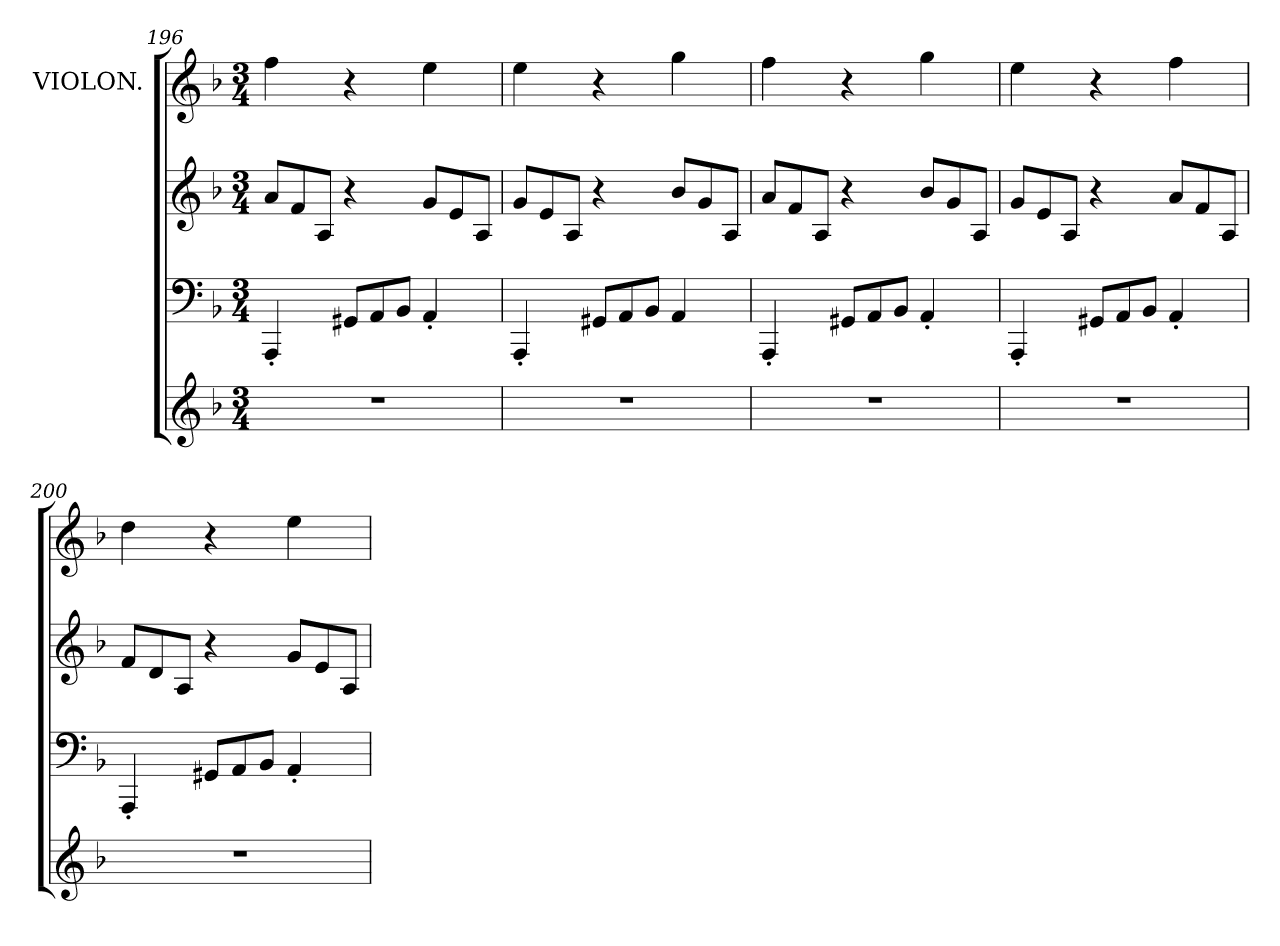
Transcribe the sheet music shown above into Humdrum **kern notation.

**kern	**kern	**kern	**kern
*part3	*part2	*part2	*part1
*staff4	*staff3	*staff2	*staff1
*	*	*	*I"VIOLON.
!!LO:LB:g=z
*clefG2	*clefF4	*clefG2	*clefG2
*k[b-]	*k[b-]	*k[b-]	*k[b-]
*F:	*F:	*F:	*F:
*M3/4	*M3/4	*M3/4	*M3/4
=196	=196	=196	=196
!LO:N:vis=1	!	!	!
*	*	*Xtuplet	*
2.r	4AAA'</	12a/L	4ff\
.	.	12f/	.
.	.	12A/J	.
*	*Xtuplet	*	*
.	12GG#X/L	4r	4r
.	12AA/	.	.
.	12BB-/J	.	.
.	4AA'</	12g/L	4ee\
.	.	12e/	.
.	.	12A/J	.
=197	=197	=197	=197
!LO:N:vis=1	!	!	!
2.r	4AAA'</	12g/L	4ee\
.	.	12e/	.
.	.	12A/J	.
.	12GG#X/L	4r	4r
.	12AA/	.	.
.	12BB-/J	.	.
.	4AA/	12b-/L	4gg\
.	.	12g/	.
.	.	12A/J	.
=198	=198	=198	=198
!LO:N:vis=1	!	!	!
2.r	4AAA'</	12a/L	4ff\
.	.	12f/	.
.	.	12A/J	.
.	12GG#X/L	4r	4r
.	12AA/	.	.
.	12BB-/J	.	.
.	4AA'</	12b-/L	4gg\
.	.	12g/	.
.	.	12A/J	.
=199	=199	=199	=199
!LO:N:vis=1	!	!	!
2.r	4AAA'</	12g/L	4ee\
.	.	12e/	.
.	.	12A/J	.
.	12GG#X/L	4r	4r
.	12AA/	.	.
.	12BB-/J	.	.
.	4AA'</	12a/L	4ff\
.	.	12f/	.
.	.	12A/J	.
=200	=200	=200	=200
!LO:N:vis=1	!	!	!
2.r	4AAA'</	12f/L	4dd\
.	.	12d/	.
.	.	12A/J	.
.	12GG#X/L	4r	4r
.	12AA/	.	.
.	12BB-/J	.	.
.	4AA'</	12g/L	4ee\
.	.	12e/	.
.	.	12A/J	.
=	=	=	=
*-	*-	*-	*-
